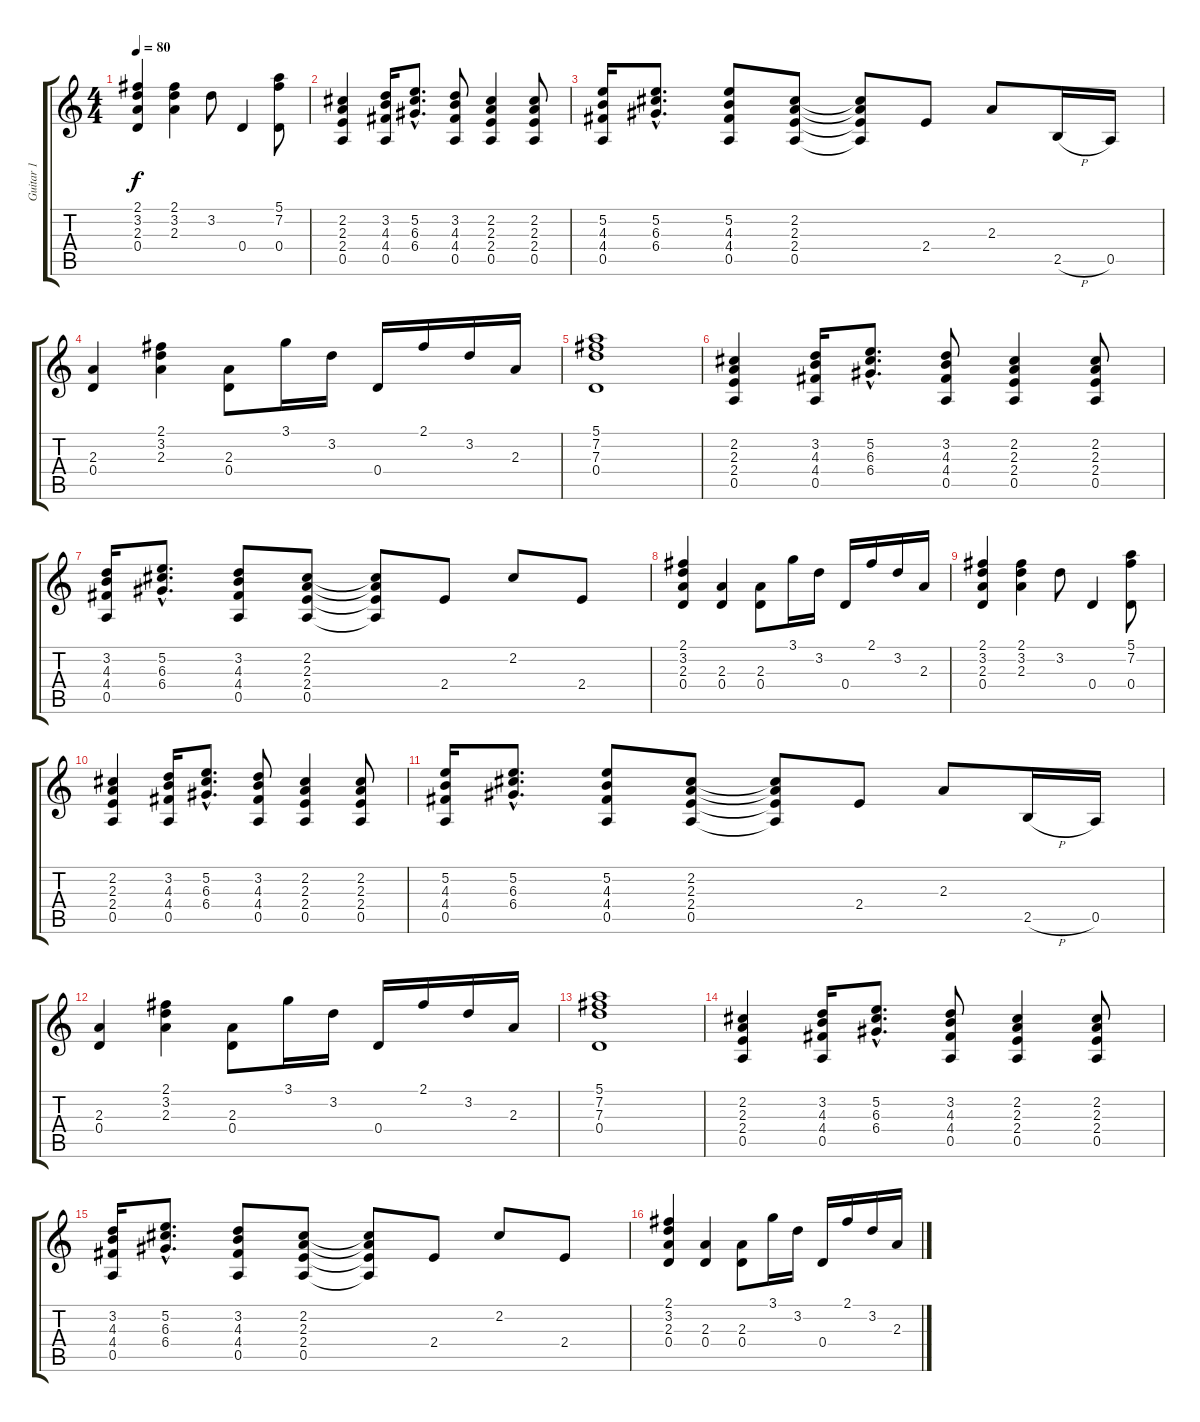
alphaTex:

\track ("Guitar 1" "Guitar 1") {instrument electricguitarclean}
\staff {score tabs}
\tuning (E4 B3 G3 D3 A2 E2) {hide}
\ts (4 4)
\tempo 80
\clef g2
\ks c
(2.1 3.2 2.3 0.4).4{dy f} (2.1 3.2 2.3).4 3.2.8 0.4.4 (5.1 7.2 0.4).8 |
(2.2 2.3 2.4 0.5).4 (3.2 4.3 4.4 0.5).16 (5.2{hac} 6.3{hac} 6.4{hac}).8{d} (3.2 4.3 4.4 0.5).8 (2.2 2.3 2.4 0.5).4 (2.2 2.3 2.4 0.5).8 |
(5.2 4.3 4.4 0.5).16 (5.2{hac} 6.3{hac} 6.4{hac}).8{d} (5.2 4.3 4.4 0.5).8 (2.2 2.3 2.4 0.5).8 (2.2{t} 2.3{t} 2.4{t} 0.5{t}).8 2.4.8 2.3.8 2.5{h}.16 0.5.16 |
(2.3 0.4).4 (2.1 3.2 2.3).4 (2.3 0.4).8 3.1.16 3.2.16 0.4.16 2.1.16 3.2.16 2.3.16 |
(5.1 7.2 7.3 0.4).1 |
(2.2 2.3 2.4 0.5).4 (3.2 4.3 4.4 0.5).16 (5.2{hac} 6.3{hac} 6.4{hac}).8{d} (3.2 4.3 4.4 0.5).8 (2.2 2.3 2.4 0.5).4 (2.2 2.3 2.4 0.5).8 |
(3.2 4.3 4.4 0.5).16 (5.2{hac} 6.3{hac} 6.4{hac}).8{d} (3.2 4.3 4.4 0.5).8 (2.2 2.3 2.4 0.5).8 (2.2{t} 2.3{t} 2.4{t} 0.5{t}).8 2.4.8 2.2.8 2.4.8 |
(2.1 3.2 2.3 0.4).4 (2.3 0.4).4 (2.3 0.4).8 3.1.16 3.2.16 0.4.16 2.1.16 3.2.16 2.3.16 |
(2.1 3.2 2.3 0.4).4 (2.1 3.2 2.3).4 3.2.8 0.4.4 (5.1 7.2 0.4).8 |
(2.2 2.3 2.4 0.5).4 (3.2 4.3 4.4 0.5).16 (5.2{hac} 6.3{hac} 6.4{hac}).8{d} (3.2 4.3 4.4 0.5).8 (2.2 2.3 2.4 0.5).4 (2.2 2.3 2.4 0.5).8 |
(5.2 4.3 4.4 0.5).16 (5.2{hac} 6.3{hac} 6.4{hac}).8{d} (5.2 4.3 4.4 0.5).8 (2.2 2.3 2.4 0.5).8 (2.2{t} 2.3{t} 2.4{t} 0.5{t}).8 2.4.8 2.3.8 2.5{h}.16 0.5.16 |
(2.3 0.4).4 (2.1 3.2 2.3).4 (2.3 0.4).8 3.1.16 3.2.16 0.4.16 2.1.16 3.2.16 2.3.16 |
(5.1 7.2 7.3 0.4).1 |
(2.2 2.3 2.4 0.5).4 (3.2 4.3 4.4 0.5).16 (5.2{hac} 6.3{hac} 6.4{hac}).8{d} (3.2 4.3 4.4 0.5).8 (2.2 2.3 2.4 0.5).4 (2.2 2.3 2.4 0.5).8 |
(3.2 4.3 4.4 0.5).16 (5.2{hac} 6.3{hac} 6.4{hac}).8{d} (3.2 4.3 4.4 0.5).8 (2.2 2.3 2.4 0.5).8 (2.2{t} 2.3{t} 2.4{t} 0.5{t}).8 2.4.8 2.2.8 2.4.8 |
(2.1 3.2 2.3 0.4).4 (2.3 0.4).4 (2.3 0.4).8 3.1.16 3.2.16 0.4.16 2.1.16 3.2.16 2.3.16
